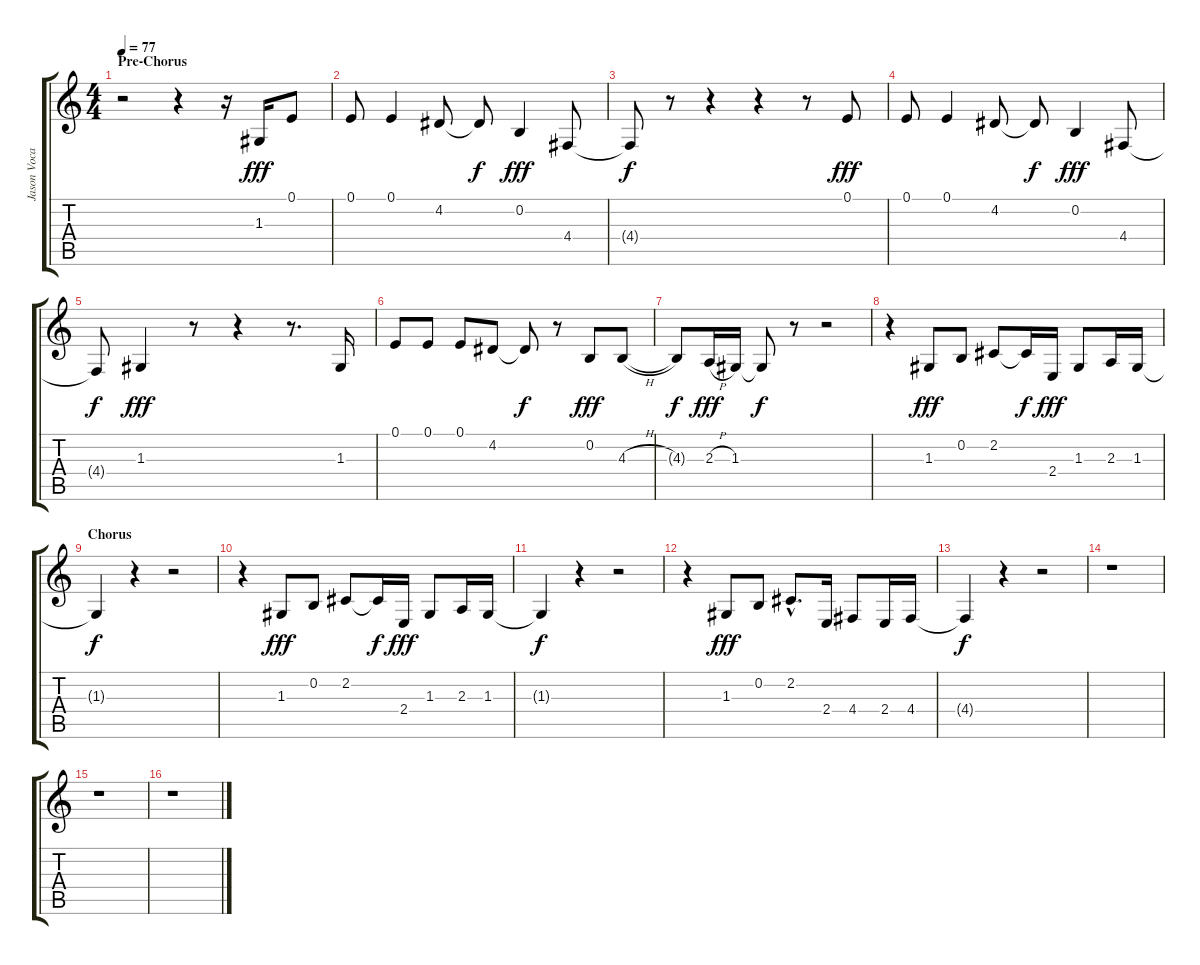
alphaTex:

\track ("Jason Vocals" "Jason Voca") {instrument clarinet}
\staff {score tabs}
\tuning (E4 B3 G3 D3 A2 E2) {hide}
\ts (4 4)
\section ("" "Pre-Chorus")
\tempo 77
\clef g2
\ks c
r.2{dy fff} r.4 r.16 1.3.16 0.1.8 |
0.1.8 0.1.4 4.2.8 4.2{t}.8{dy f} 0.2.4{dy fff} 4.4.8 |
4.4{t}.8{dy f} r.8 r.4 r.4 r.8 0.1.8{dy fff} |
0.1.8 0.1.4 4.2.8 4.2{t}.8{dy f} 0.2.4{dy fff} 4.4.8 |
4.4{t}.8{dy f} 1.3.4{dy fff} r.8 r.4 r.8{d} 1.3.16 |
0.1.8 0.1.8 0.1.8 4.2.8 4.2{t}.8{dy f} r.8 0.2.8{dy fff} 4.3{h}.8 |
4.3{t}.8{dy f} 2.3{h}.16{dy fff} 1.3.16 1.3{t}.8{dy f} r.8 r.2 |
r.4 1.3.8{dy fff} 0.2.8 2.2.8 2.2{t}.16{dy f} 2.4.16{dy fff} 1.3.8 2.3.16 1.3.16 |
\section ("" "Chorus")
1.3{t}.4{dy f} r.4 r.2 |
r.4 1.3.8{dy fff} 0.2.8 2.2.8 2.2{t}.16{dy f} 2.4.16{dy fff} 1.3.8 2.3.16 1.3.16 |
1.3{t}.4{dy f} r.4 r.2 |
r.4 1.3.8{dy fff} 0.2.8 2.2{hac}.8{d} 2.4.16 4.4.8 2.4.16 4.4.16 |
4.4{t}.4{dy f} r.4 r.2 |
r.1 |
r.1 |
r.1
